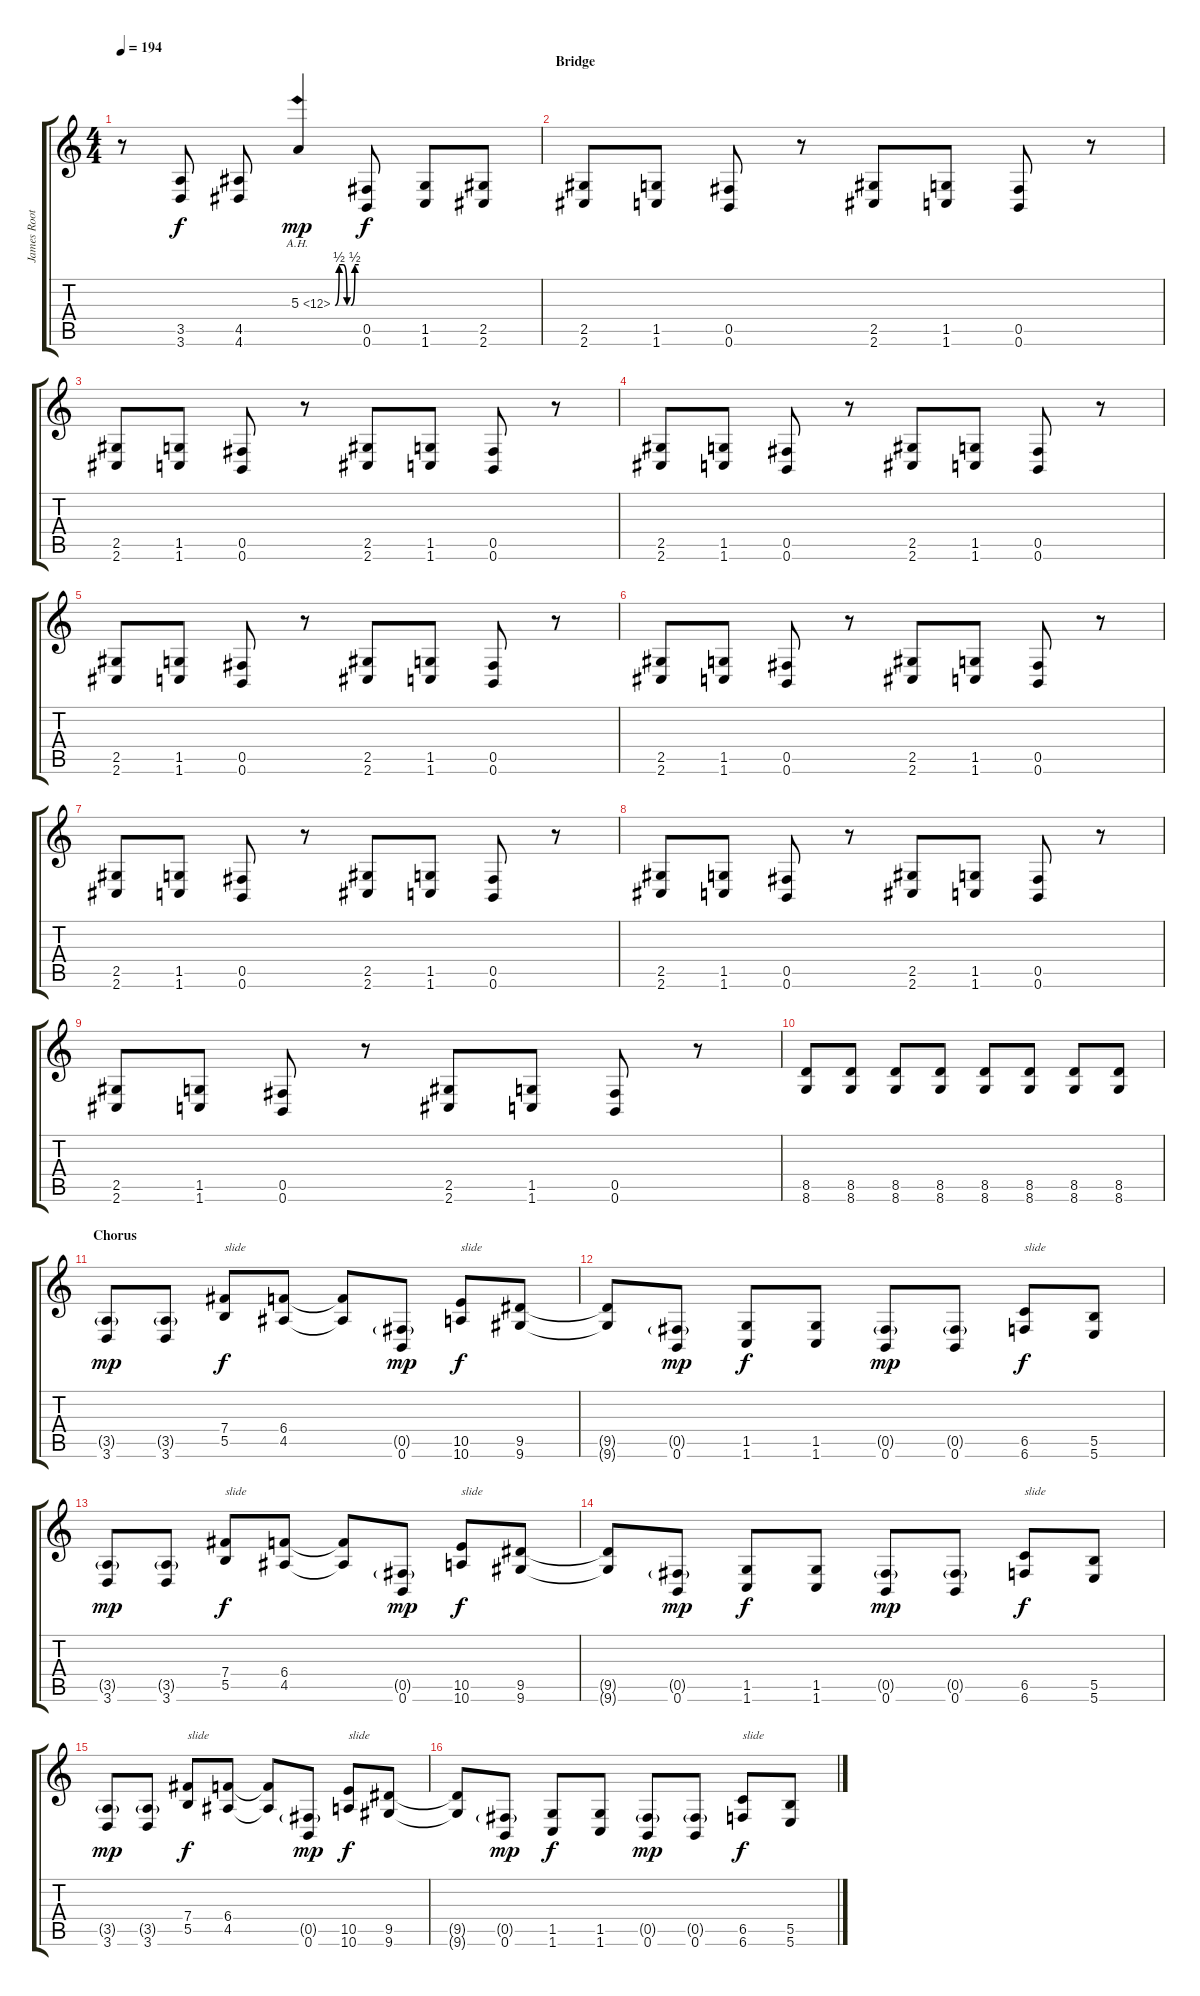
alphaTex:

\track ("James Root" "James Root") {instrument overdrivenguitar}
\staff {score tabs}
\tuning (Db4 Ab3 E3 B2 Gb2 B1) {hide}
\ts (4 4)
\tempo 194
\clef g2
\ks c
r.8{dy f} (3.5 3.6).8 (4.5 4.6).8 5.3{be (custom 0 0 10 2 20 2 30 0 40 0 50 2 60 2) ah 7}.4{dy mp} (0.5 0.6).8{dy f} (1.5 1.6).8 (2.5 2.6).8 |
\section ("" "Bridge")
(2.5 2.6).8 (1.5 1.6).8 (0.5 0.6).8 r.8 (2.5 2.6).8 (1.5 1.6).8 (0.5 0.6).8 r.8 |
(2.5 2.6).8 (1.5 1.6).8 (0.5 0.6).8 r.8 (2.5 2.6).8 (1.5 1.6).8 (0.5 0.6).8 r.8 |
(2.5 2.6).8 (1.5 1.6).8 (0.5 0.6).8 r.8 (2.5 2.6).8 (1.5 1.6).8 (0.5 0.6).8 r.8 |
(2.5 2.6).8 (1.5 1.6).8 (0.5 0.6).8 r.8 (2.5 2.6).8 (1.5 1.6).8 (0.5 0.6).8 r.8 |
(2.5 2.6).8 (1.5 1.6).8 (0.5 0.6).8 r.8 (2.5 2.6).8 (1.5 1.6).8 (0.5 0.6).8 r.8 |
(2.5 2.6).8 (1.5 1.6).8 (0.5 0.6).8 r.8 (2.5 2.6).8 (1.5 1.6).8 (0.5 0.6).8 r.8 |
(2.5 2.6).8 (1.5 1.6).8 (0.5 0.6).8 r.8 (2.5 2.6).8 (1.5 1.6).8 (0.5 0.6).8 r.8 |
(2.5 2.6).8 (1.5 1.6).8 (0.5 0.6).8 r.8 (2.5 2.6).8 (1.5 1.6).8 (0.5 0.6).8 r.8 |
(8.5 8.6).8 (8.5 8.6).8 (8.5 8.6).8 (8.5 8.6).8 (8.5 8.6).8 (8.5 8.6).8 (8.5 8.6).8 (8.5 8.6).8 |
\section ("" "Chorus")
(3.5{g} 3.6).8{dy mp} (3.5{g} 3.6).8 (7.4 5.5).8{txt "slide" dy f} (6.4 4.5).8 (6.4{t} 4.5{t}).8 (0.5{g} 0.6).8{dy mp} (10.5 10.6).8{txt "slide" dy f} (9.5 9.6).8 |
(9.5{t} 9.6{t}).8 (0.5{g} 0.6).8{dy mp} (1.5 1.6).8{dy f} (1.5 1.6).8 (0.5{g} 0.6).8{dy mp} (0.5{g} 0.6).8 (6.5 6.6).8{txt "slide" dy f} (5.5 5.6).8 |
(3.5{g} 3.6).8{dy mp} (3.5{g} 3.6).8 (7.4 5.5).8{txt "slide" dy f} (6.4 4.5).8 (6.4{t} 4.5{t}).8 (0.5{g} 0.6).8{dy mp} (10.5 10.6).8{txt "slide" dy f} (9.5 9.6).8 |
(9.5{t} 9.6{t}).8 (0.5{g} 0.6).8{dy mp} (1.5 1.6).8{dy f} (1.5 1.6).8 (0.5{g} 0.6).8{dy mp} (0.5{g} 0.6).8 (6.5 6.6).8{txt "slide" dy f} (5.5 5.6).8 |
(3.5{g} 3.6).8{dy mp} (3.5{g} 3.6).8 (7.4 5.5).8{txt "slide" dy f} (6.4 4.5).8 (6.4{t} 4.5{t}).8 (0.5{g} 0.6).8{dy mp} (10.5 10.6).8{txt "slide" dy f} (9.5 9.6).8 |
(9.5{t} 9.6{t}).8 (0.5{g} 0.6).8{dy mp} (1.5 1.6).8{dy f} (1.5 1.6).8 (0.5{g} 0.6).8{dy mp} (0.5{g} 0.6).8 (6.5 6.6).8{txt "slide" dy f} (5.5 5.6).8
